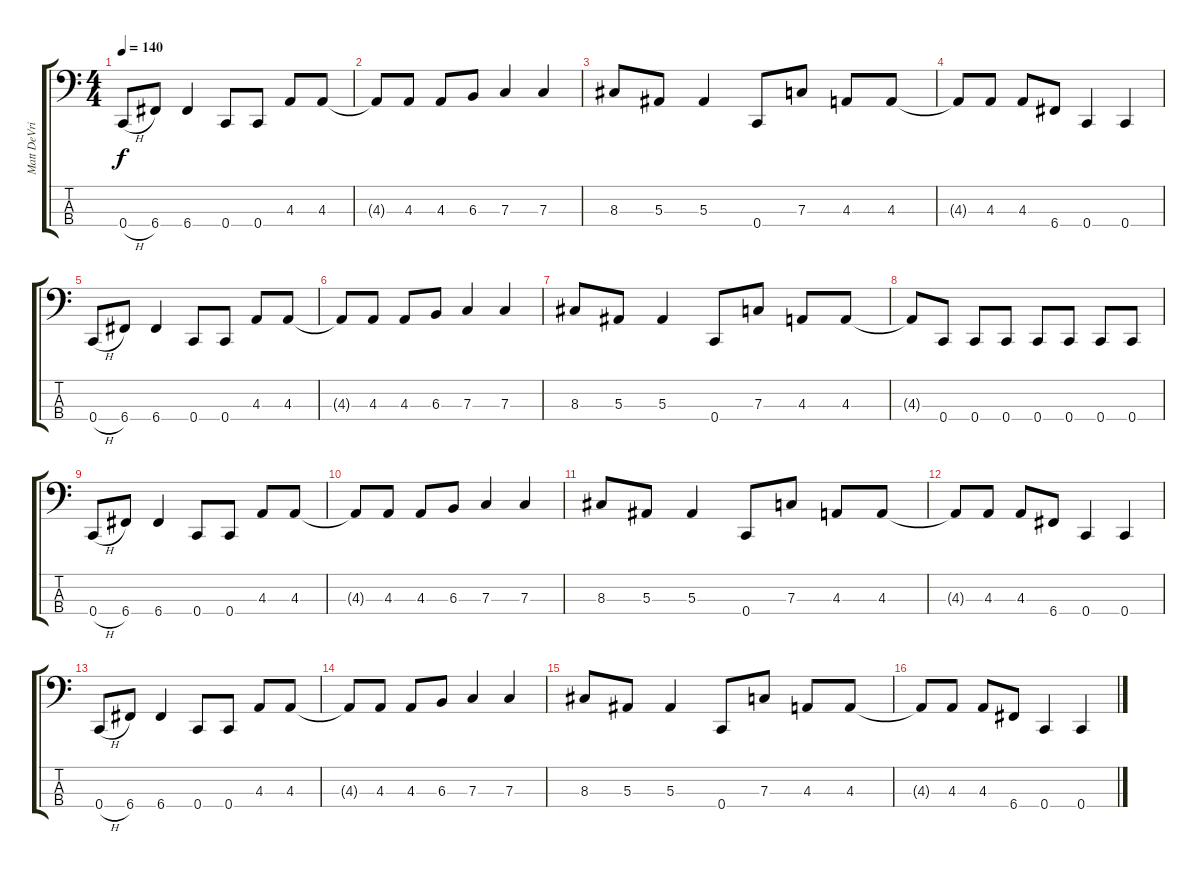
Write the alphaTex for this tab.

\track ("Matt DeVries" "Matt DeVri") {instrument electricbassfinger}
\staff {score tabs}
\tuning (Eb2 Bb1 F1 C1) {hide}
\ts (4 4)
\tempo 140
\clef f4
\ks c
0.4{h}.8{dy f} 6.4.8 6.4.4 0.4.8 0.4.8 4.3.8 4.3.8 |
4.3{t}.8 4.3.8 4.3.8 6.3.8 7.3.4 7.3.4 |
8.3.8 5.3.8 5.3.4 0.4.8 7.3.8 4.3.8 4.3.8 |
4.3{t}.8 4.3.8 4.3.8 6.4.8 0.4.4 0.4.4 |
0.4{h}.8 6.4.8 6.4.4 0.4.8 0.4.8 4.3.8 4.3.8 |
4.3{t}.8 4.3.8 4.3.8 6.3.8 7.3.4 7.3.4 |
8.3.8 5.3.8 5.3.4 0.4.8 7.3.8 4.3.8 4.3.8 |
4.3{t}.8 0.4.8 0.4.8 0.4.8 0.4.8 0.4.8 0.4.8 0.4.8 |
0.4{h}.8 6.4.8 6.4.4 0.4.8 0.4.8 4.3.8 4.3.8 |
4.3{t}.8 4.3.8 4.3.8 6.3.8 7.3.4 7.3.4 |
8.3.8 5.3.8 5.3.4 0.4.8 7.3.8 4.3.8 4.3.8 |
4.3{t}.8 4.3.8 4.3.8 6.4.8 0.4.4 0.4.4 |
0.4{h}.8 6.4.8 6.4.4 0.4.8 0.4.8 4.3.8 4.3.8 |
4.3{t}.8 4.3.8 4.3.8 6.3.8 7.3.4 7.3.4 |
8.3.8 5.3.8 5.3.4 0.4.8 7.3.8 4.3.8 4.3.8 |
4.3{t}.8 4.3.8 4.3.8 6.4.8 0.4.4 0.4.4
